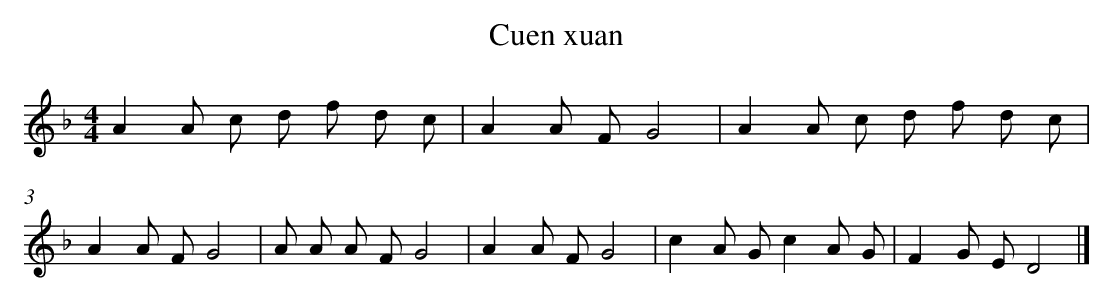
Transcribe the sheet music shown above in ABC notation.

X:1
T: Cuen xuan
L: 1/8
M: 4/4
K: F
A2A c d f d c [I:setbarnb 1]|
A2A FG4 |
A2A c d f d c |
A2A FG4 |
A A A FG4 |
A2A FG4 |
c2A Gc2A G |
F2G ED4 |]
